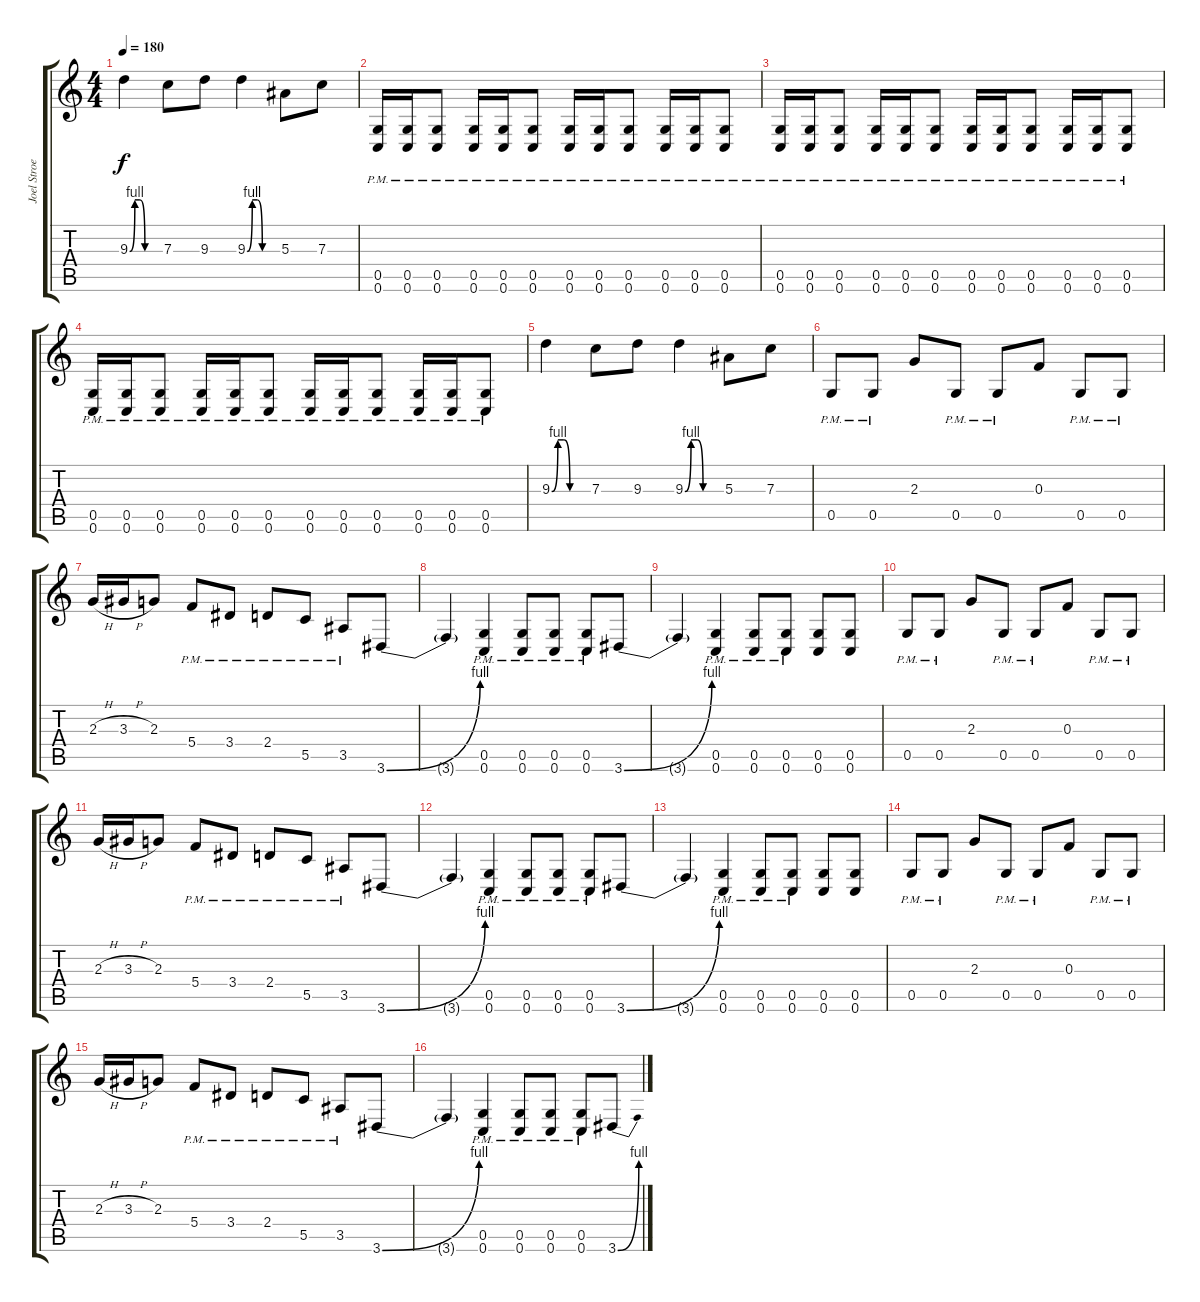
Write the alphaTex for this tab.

\track ("Joel Stroetzel" "Joel Stroe") {instrument distortionguitar}
\staff {score tabs}
\tuning (D4 A3 F3 C3 G2 C2) {hide}
\ts (4 4)
\tempo 180
\clef g2
\ks c
9.3{be (custom 0 0 10 4 20 4 30 0 60 0)}.4{dy f} 7.3.8 9.3.8 9.3{be (custom 0 0 10 4 20 4 30 0 60 0)}.4 5.3.8 7.3.8 |
(0.5{pm} 0.6{pm}).16 (0.5{pm} 0.6{pm}).16 (0.5{pm} 0.6{pm}).8 (0.5{pm} 0.6{pm}).16 (0.5{pm} 0.6{pm}).16 (0.5{pm} 0.6{pm}).8 (0.5{pm} 0.6{pm}).16 (0.5{pm} 0.6{pm}).16 (0.5{pm} 0.6{pm}).8 (0.5{pm} 0.6{pm}).16 (0.5{pm} 0.6{pm}).16 (0.5{pm} 0.6{pm}).8 |
(0.5{pm} 0.6{pm}).16 (0.5{pm} 0.6{pm}).16 (0.5{pm} 0.6{pm}).8 (0.5{pm} 0.6{pm}).16 (0.5{pm} 0.6{pm}).16 (0.5{pm} 0.6{pm}).8 (0.5{pm} 0.6{pm}).16 (0.5{pm} 0.6{pm}).16 (0.5{pm} 0.6{pm}).8 (0.5{pm} 0.6{pm}).16 (0.5{pm} 0.6{pm}).16 (0.5{pm} 0.6{pm}).8 |
(0.5{pm} 0.6{pm}).16 (0.5{pm} 0.6{pm}).16 (0.5{pm} 0.6{pm}).8 (0.5{pm} 0.6{pm}).16 (0.5{pm} 0.6{pm}).16 (0.5{pm} 0.6{pm}).8 (0.5{pm} 0.6{pm}).16 (0.5{pm} 0.6{pm}).16 (0.5{pm} 0.6{pm}).8 (0.5{pm} 0.6{pm}).16 (0.5{pm} 0.6{pm}).16 (0.5{pm} 0.6{pm}).8 |
9.3{be (custom 0 0 10 4 20 4 30 0 60 0)}.4 7.3.8 9.3.8 9.3{be (custom 0 0 10 4 20 4 30 0 60 0)}.4 5.3.8 7.3.8 |
0.5{pm}.8 0.5{pm}.8 2.3.8 0.5{pm}.8 0.5{pm}.8 0.3.8 0.5{pm}.8 0.5{pm}.8 |
2.3{h}.16 3.3{h}.16 2.3.8 5.4{pm}.8 3.4{pm}.8 2.4{pm}.8 5.5{pm}.8 3.5{pm}.8 3.6{be (bend 0 0 60 4)}.8 |
3.6{t}.4 (0.5{pm} 0.6{pm}).4 (0.5{pm} 0.6{pm}).8 (0.5{pm} 0.6{pm}).8 (0.5{pm} 0.6{pm}).8 3.6{be (bend 0 0 60 4)}.8 |
3.6{t}.4 (0.5{pm} 0.6{pm}).4 (0.5{pm} 0.6{pm}).8 (0.5{pm} 0.6{pm}).8 (0.5 0.6).8 (0.5 0.6).8 |
0.5{pm}.8 0.5{pm}.8 2.3.8 0.5{pm}.8 0.5{pm}.8 0.3.8 0.5{pm}.8 0.5{pm}.8 |
2.3{h}.16 3.3{h}.16 2.3.8 5.4{pm}.8 3.4{pm}.8 2.4{pm}.8 5.5{pm}.8 3.5{pm}.8 3.6{be (bend 0 0 60 4)}.8 |
3.6{t}.4 (0.5{pm} 0.6{pm}).4 (0.5{pm} 0.6{pm}).8 (0.5{pm} 0.6{pm}).8 (0.5{pm} 0.6{pm}).8 3.6{be (bend 0 0 60 4)}.8 |
3.6{t}.4 (0.5{pm} 0.6{pm}).4 (0.5{pm} 0.6{pm}).8 (0.5{pm} 0.6{pm}).8 (0.5 0.6).8 (0.5 0.6).8 |
0.5{pm}.8 0.5{pm}.8 2.3.8 0.5{pm}.8 0.5{pm}.8 0.3.8 0.5{pm}.8 0.5{pm}.8 |
2.3{h}.16 3.3{h}.16 2.3.8 5.4{pm}.8 3.4{pm}.8 2.4{pm}.8 5.5{pm}.8 3.5{pm}.8 3.6{be (bend 0 0 60 4)}.8 |
3.6{t}.4 (0.5{pm} 0.6{pm}).4 (0.5{pm} 0.6{pm}).8 (0.5{pm} 0.6{pm}).8 (0.5{pm} 0.6{pm}).8 3.6{be (bend 0 0 60 4)}.8
